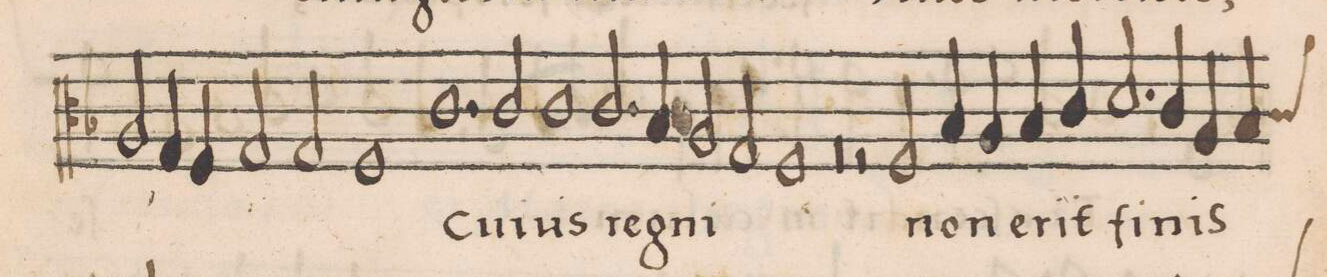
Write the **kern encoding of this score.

**kern	**text
*I"TENOR	*
*clefC3	*
*k[b-]	*
*met(C|)	*
*M2/1	*
2A/	.
4G/	.
4F/	.
=183-	=183-
2G/	.
2G/	.
1F	.
=184-	=184-
1.c	cu-
2c/	-ius
=185-	=185-
1c	re-
2.c/	-gni
4B-/	.
=186-	=186-
2A/	.
2G/	.
1F	.
=187-	=187-
0r	.
=188-	=188-
2r	.
2F/	non
4B-/	e-
4A/	-rit
4B-/	fi-
4c/	-nis
=189-	=189-
2.d/	.
4c/	.
4A/	.
*custos:c	*
4B-/	.
*-	*-
